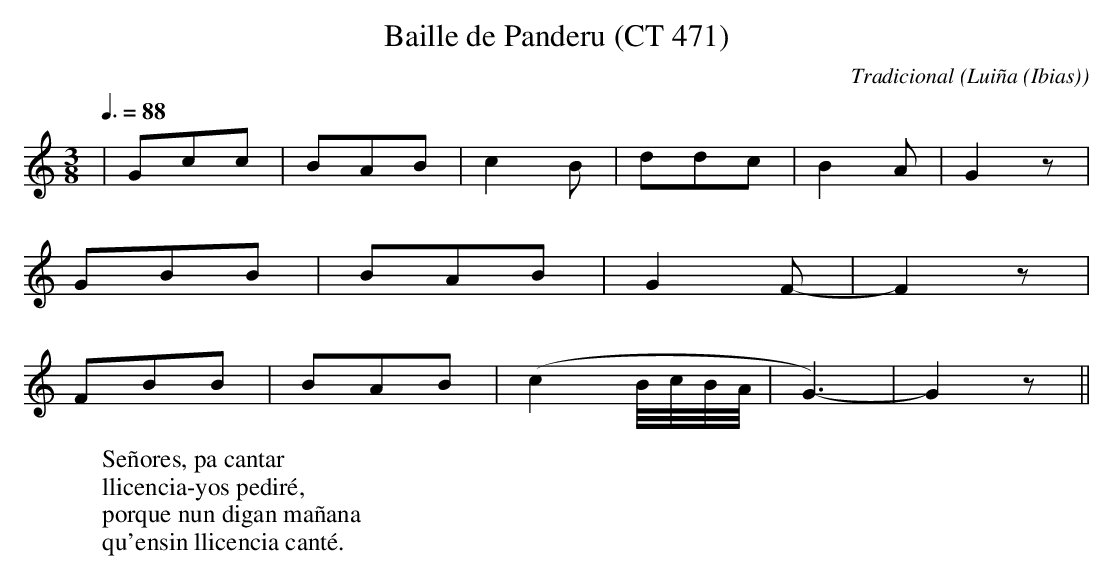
X:1
T:Baille de Panderu (CT 471)
C:Tradicional
O:Luiña (Ibias)
M:3/8
L:1/8
Q:3/8=88
W:Señores, pa cantar
W:llicencia-yos pediré,
W:porque nun digan mañana
W:qu'ensin llicencia canté.
K:C
|Gcc|BAB|c2B|ddc|B2A|G2z|
GBB|BAB|G2F-|F2z|
FBB|BAB|(c2 B/4c/4B/4A/4|G3-)|G2z||
